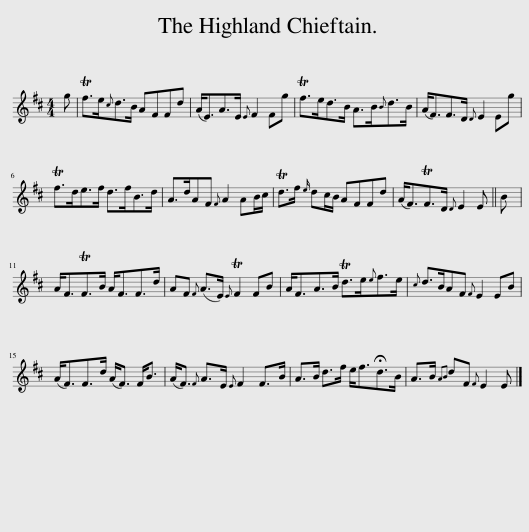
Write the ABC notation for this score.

X:1
L:1/8
M:4/4
I:linebreak $
K:D
V:1 treble
V:1
 g | Tf>e{c}d>B AFFd | (A<E)A>E{E} F2 Fg | Tf>ed>B A>B{B}d>B | (A<F)F>D{D} E2 Eg |$ %5
 Tf>de>f d>fB>d | A>dAF{F} A2 AB/c/ | Td>f{e} dc/B/ AFFd | (A<F)TF>D{D} E2 E || B |$ %10
 A<FTF>B A<FF>d | AF{F} (A>E){E} TF2 FB | A<FA>B Td>e{e}f>e |{c} d>BAF{F} E2 EB |$ (A<F)F>d (A<F) F<B | %15
 (A<F){F} A>E{E} F2 F>B | A>B d>f e<f!fermata!d>B | A>B{AB} dF{F} E2 E |] %18
